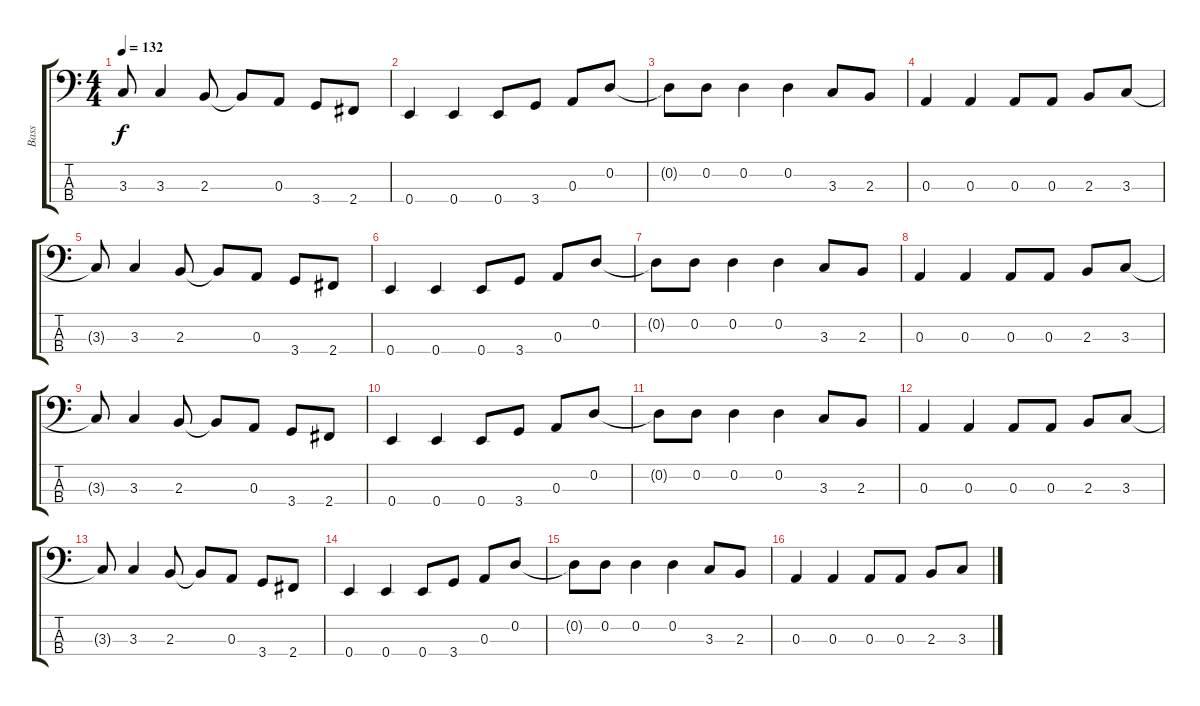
\track ("Bass" "Bass") {instrument electricbasspick}
\staff {score tabs}
\tuning (G2 D2 A1 E1) {hide}
\ts (4 4)
\tempo 132
\clef f4
\ks c
3.3{t}.8{dy f} 3.3.4 2.3.8 2.3{t}.8 0.3.8 3.4.8 2.4.8 |
0.4.4 0.4.4 0.4.8 3.4.8 0.3.8 0.2.8 |
0.2{t}.8 0.2.8 0.2.4 0.2.4 3.3.8 2.3.8 |
0.3.4 0.3.4 0.3.8 0.3.8 2.3.8 3.3.8 |
3.3{t}.8 3.3.4 2.3.8 2.3{t}.8 0.3.8 3.4.8 2.4.8 |
0.4.4 0.4.4 0.4.8 3.4.8 0.3.8 0.2.8 |
0.2{t}.8 0.2.8 0.2.4 0.2.4 3.3.8 2.3.8 |
0.3.4 0.3.4 0.3.8 0.3.8 2.3.8 3.3.8 |
3.3{t}.8 3.3.4 2.3.8 2.3{t}.8 0.3.8 3.4.8 2.4.8 |
0.4.4 0.4.4 0.4.8 3.4.8 0.3.8 0.2.8 |
0.2{t}.8 0.2.8 0.2.4 0.2.4 3.3.8 2.3.8 |
0.3.4 0.3.4 0.3.8 0.3.8 2.3.8 3.3.8 |
3.3{t}.8 3.3.4 2.3.8 2.3{t}.8 0.3.8 3.4.8 2.4.8 |
0.4.4 0.4.4 0.4.8 3.4.8 0.3.8 0.2.8 |
0.2{t}.8 0.2.8 0.2.4 0.2.4 3.3.8 2.3.8 |
0.3.4 0.3.4 0.3.8 0.3.8 2.3.8 3.3.8
